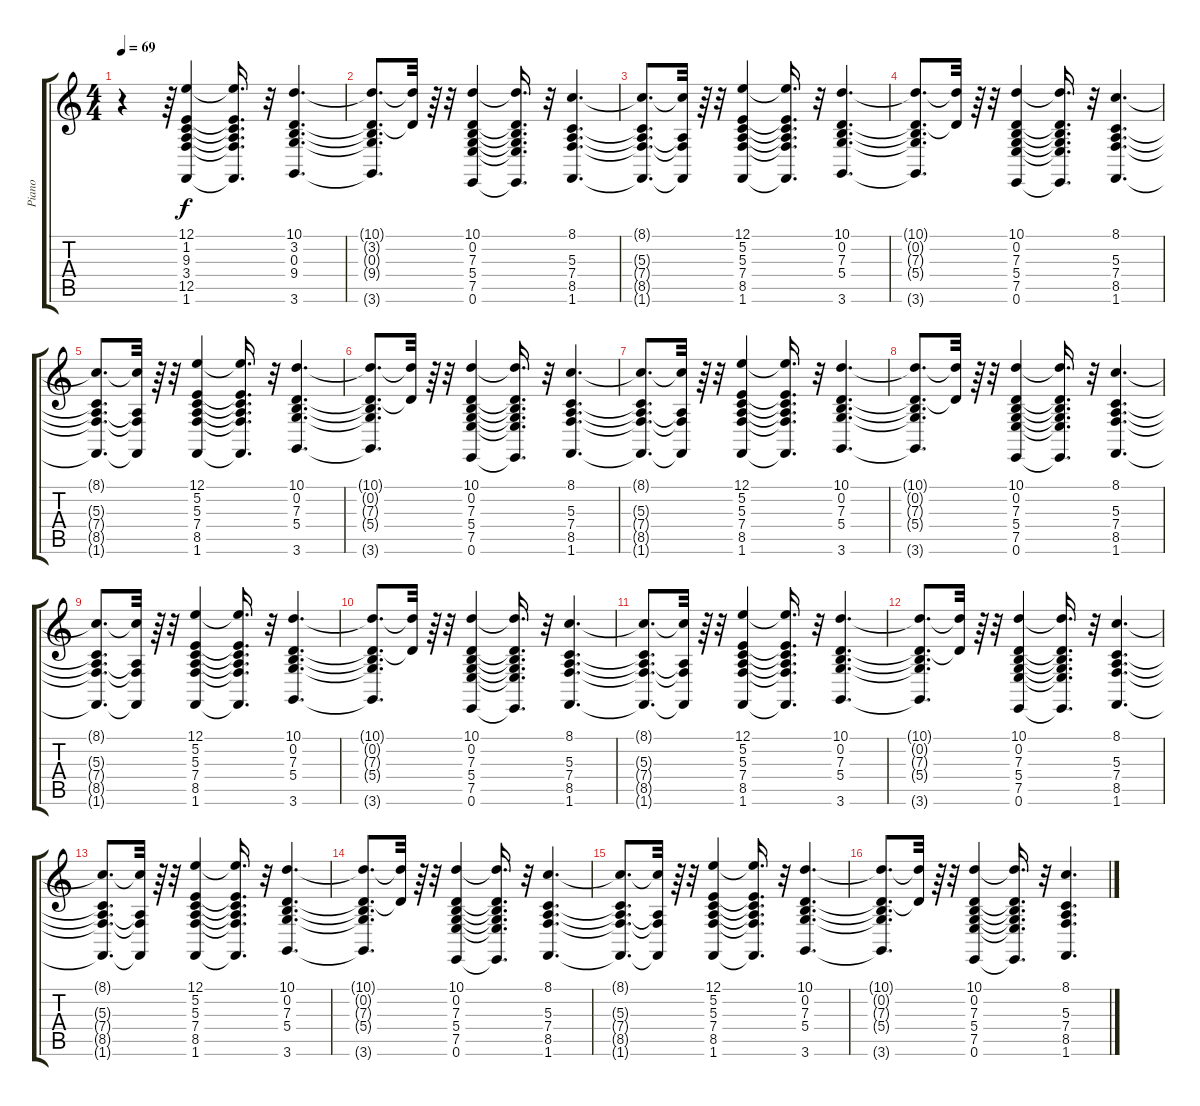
\track ("Piano" "Piano") {instrument brightacousticpiano}
\staff {score tabs}
\tuning (E4 B3 G3 D3 A2 E2) {hide}
\ts (4 4)
\tempo 69
\clef g2
\ks c
r.4{dy f} r.64 (12.1 1.2 9.3 3.4 12.5 1.6).4 (12.1{t} 1.2{t} 9.3{t} 3.4{t} 12.5{t} 1.6{t}).16{d} r.32 (10.1 3.2 0.3 9.4 3.6).4{d} |
(10.1{t} 3.2{t} 0.3{t} 9.4{t} 3.6{t}).8{d} (10.1{t} 3.2{t}).32 r.64 r.32 (10.1 0.2 7.3 5.4 7.5 0.6).4 (10.1{t} 0.2{t} 7.3{t} 5.4{t} 7.5{t} 0.6{t}).16{d} r.32 (8.1 5.3 7.4 8.5 1.6).4{d} |
(8.1{t} 5.3{t} 7.4{t} 8.5{t} 1.6{t}).8{d} (8.1{t} 7.4{t} 8.5{t} 1.6{t}).32 r.64 r.32 (12.1 5.2 5.3 7.4 8.5 1.6).4 (12.1{t} 5.2{t} 5.3{t} 7.4{t} 8.5{t} 1.6{t}).16{d} r.32 (10.1 0.2 7.3 5.4 3.6).4{d} |
(10.1{t} 0.2{t} 7.3{t} 5.4{t} 3.6{t}).8{d} (10.1{t} 7.3{t}).32 r.64 r.32 (10.1 0.2 7.3 5.4 7.5 0.6).4 (10.1{t} 0.2{t} 7.3{t} 5.4{t} 7.5{t} 0.6{t}).16{d} r.32 (8.1 5.3 7.4 8.5 1.6).4{d} |
(8.1{t} 5.3{t} 7.4{t} 8.5{t} 1.6{t}).8{d} (8.1{t} 7.4{t} 8.5{t} 1.6{t}).32 r.64 r.32 (12.1 5.2 5.3 7.4 8.5 1.6).4 (12.1{t} 5.2{t} 5.3{t} 7.4{t} 8.5{t} 1.6{t}).16{d} r.32 (10.1 0.2 7.3 5.4 3.6).4{d} |
(10.1{t} 0.2{t} 7.3{t} 5.4{t} 3.6{t}).8{d} (10.1{t} 7.3{t}).32 r.64 r.32 (10.1 0.2 7.3 5.4 7.5 0.6).4 (10.1{t} 0.2{t} 7.3{t} 5.4{t} 7.5{t} 0.6{t}).16{d} r.32 (8.1 5.3 7.4 8.5 1.6).4{d} |
(8.1{t} 5.3{t} 7.4{t} 8.5{t} 1.6{t}).8{d} (8.1{t} 7.4{t} 8.5{t} 1.6{t}).32 r.64 r.32 (12.1 5.2 5.3 7.4 8.5 1.6).4 (12.1{t} 5.2{t} 5.3{t} 7.4{t} 8.5{t} 1.6{t}).16{d} r.32 (10.1 0.2 7.3 5.4 3.6).4{d} |
(10.1{t} 0.2{t} 7.3{t} 5.4{t} 3.6{t}).8{d} (10.1{t} 7.3{t}).32 r.64 r.32 (10.1 0.2 7.3 5.4 7.5 0.6).4 (10.1{t} 0.2{t} 7.3{t} 5.4{t} 7.5{t} 0.6{t}).16{d} r.32 (8.1 5.3 7.4 8.5 1.6).4{d} |
(8.1{t} 5.3{t} 7.4{t} 8.5{t} 1.6{t}).8{d} (8.1{t} 7.4{t} 8.5{t} 1.6{t}).32 r.64 r.32 (12.1 5.2 5.3 7.4 8.5 1.6).4 (12.1{t} 5.2{t} 5.3{t} 7.4{t} 8.5{t} 1.6{t}).16{d} r.32 (10.1 0.2 7.3 5.4 3.6).4{d} |
(10.1{t} 0.2{t} 7.3{t} 5.4{t} 3.6{t}).8{d} (10.1{t} 7.3{t}).32 r.64 r.32 (10.1 0.2 7.3 5.4 7.5 0.6).4 (10.1{t} 0.2{t} 7.3{t} 5.4{t} 7.5{t} 0.6{t}).16{d} r.32 (8.1 5.3 7.4 8.5 1.6).4{d} |
(8.1{t} 5.3{t} 7.4{t} 8.5{t} 1.6{t}).8{d} (8.1{t} 7.4{t} 8.5{t} 1.6{t}).32 r.64 r.32 (12.1 5.2 5.3 7.4 8.5 1.6).4 (12.1{t} 5.2{t} 5.3{t} 7.4{t} 8.5{t} 1.6{t}).16{d} r.32 (10.1 0.2 7.3 5.4 3.6).4{d} |
(10.1{t} 0.2{t} 7.3{t} 5.4{t} 3.6{t}).8{d} (10.1{t} 7.3{t}).32 r.64 r.32 (10.1 0.2 7.3 5.4 7.5 0.6).4 (10.1{t} 0.2{t} 7.3{t} 5.4{t} 7.5{t} 0.6{t}).16{d} r.32 (8.1 5.3 7.4 8.5 1.6).4{d} |
(8.1{t} 5.3{t} 7.4{t} 8.5{t} 1.6{t}).8{d} (8.1{t} 7.4{t} 8.5{t} 1.6{t}).32 r.64 r.32 (12.1 5.2 5.3 7.4 8.5 1.6).4 (12.1{t} 5.2{t} 5.3{t} 7.4{t} 8.5{t} 1.6{t}).16{d} r.32 (10.1 0.2 7.3 5.4 3.6).4{d} |
(10.1{t} 0.2{t} 7.3{t} 5.4{t} 3.6{t}).8{d} (10.1{t} 7.3{t}).32 r.64 r.32 (10.1 0.2 7.3 5.4 7.5 0.6).4 (10.1{t} 0.2{t} 7.3{t} 5.4{t} 7.5{t} 0.6{t}).16{d} r.32 (8.1 5.3 7.4 8.5 1.6).4{d} |
(8.1{t} 5.3{t} 7.4{t} 8.5{t} 1.6{t}).8{d} (8.1{t} 7.4{t} 8.5{t} 1.6{t}).32 r.64 r.32 (12.1 5.2 5.3 7.4 8.5 1.6).4 (12.1{t} 5.2{t} 5.3{t} 7.4{t} 8.5{t} 1.6{t}).16{d} r.32 (10.1 0.2 7.3 5.4 3.6).4{d} |
(10.1{t} 0.2{t} 7.3{t} 5.4{t} 3.6{t}).8{d} (10.1{t} 7.3{t}).32 r.64 r.32 (10.1 0.2 7.3 5.4 7.5 0.6).4 (10.1{t} 0.2{t} 7.3{t} 5.4{t} 7.5{t} 0.6{t}).16{d} r.32 (8.1 5.3 7.4 8.5 1.6).4{d}
